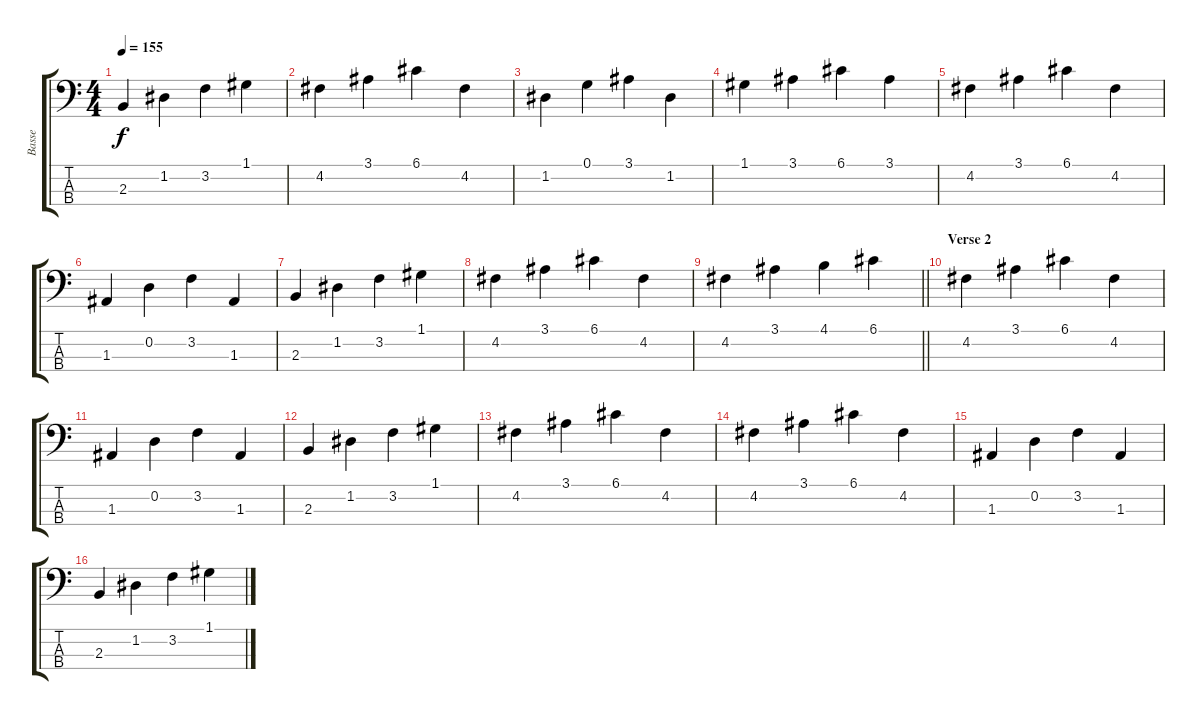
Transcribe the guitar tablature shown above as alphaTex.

\track ("Basse" "Basse") {instrument electricbassfinger}
\staff {score tabs}
\tuning (G2 D2 A1 E1) {hide}
\ts (4 4)
\tempo 155
\clef f4
\ks c
2.3.4{dy f} 1.2.4 3.2.4 1.1.4 |
4.2.4 3.1.4 6.1.4 4.2.4 |
1.2.4 0.1.4 3.1.4 1.2.4 |
1.1.4 3.1.4 6.1.4 3.1.4 |
4.2.4 3.1.4 6.1.4 4.2.4 |
1.3.4 0.2.4 3.2.4 1.3.4 |
2.3.4 1.2.4 3.2.4 1.1.4 |
4.2.4 3.1.4 6.1.4 4.2.4 |
\barLineRight lightlight
4.2.4 3.1.4 4.1.4 6.1.4 |
\section ("" "Verse 2")
4.2.4 3.1.4 6.1.4 4.2.4 |
1.3.4 0.2.4 3.2.4 1.3.4 |
2.3.4 1.2.4 3.2.4 1.1.4 |
4.2.4 3.1.4 6.1.4 4.2.4 |
4.2.4 3.1.4 6.1.4 4.2.4 |
1.3.4 0.2.4 3.2.4 1.3.4 |
2.3.4 1.2.4 3.2.4 1.1.4
